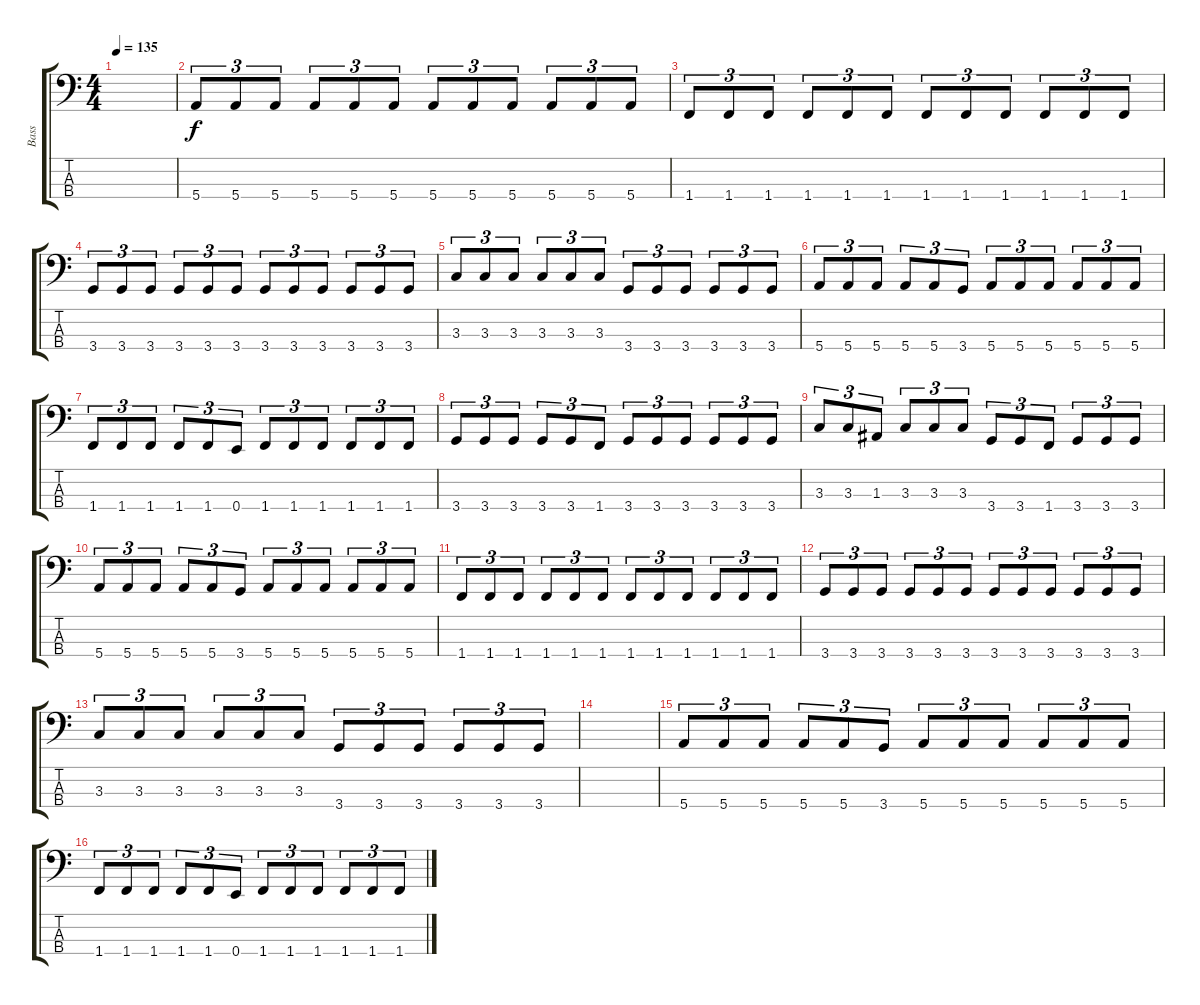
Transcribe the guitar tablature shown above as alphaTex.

\track ("Bass" "Bass") {instrument synthbass1}
\staff {score tabs}
\tuning (G2 D2 A1 E1) {hide}
\ts (4 4)
\tempo 135
\clef f4
\ks c
|
5.4.8{tu (3 2)} 5.4.8{tu (3 2)} 5.4.8{tu (3 2)} 5.4.8{tu (3 2)} 5.4.8{tu (3 2)} 5.4.8{tu (3 2)} 5.4.8{tu (3 2)} 5.4.8{tu (3 2)} 5.4.8{tu (3 2)} 5.4.8{tu (3 2)} 5.4.8{tu (3 2)} 5.4.8{tu (3 2)} |
1.4.8{tu (3 2)} 1.4.8{tu (3 2)} 1.4.8{tu (3 2)} 1.4.8{tu (3 2)} 1.4.8{tu (3 2)} 1.4.8{tu (3 2)} 1.4.8{tu (3 2)} 1.4.8{tu (3 2)} 1.4.8{tu (3 2)} 1.4.8{tu (3 2)} 1.4.8{tu (3 2)} 1.4.8{tu (3 2)} |
3.4.8{tu (3 2)} 3.4.8{tu (3 2)} 3.4.8{tu (3 2)} 3.4.8{tu (3 2)} 3.4.8{tu (3 2)} 3.4.8{tu (3 2)} 3.4.8{tu (3 2)} 3.4.8{tu (3 2)} 3.4.8{tu (3 2)} 3.4.8{tu (3 2)} 3.4.8{tu (3 2)} 3.4.8{tu (3 2)} |
3.3.8{tu (3 2)} 3.3.8{tu (3 2)} 3.3.8{tu (3 2)} 3.3.8{tu (3 2)} 3.3.8{tu (3 2)} 3.3.8{tu (3 2)} 3.4.8{tu (3 2)} 3.4.8{tu (3 2)} 3.4.8{tu (3 2)} 3.4.8{tu (3 2)} 3.4.8{tu (3 2)} 3.4.8{tu (3 2)} |
5.4.8{tu (3 2)} 5.4.8{tu (3 2)} 5.4.8{tu (3 2)} 5.4.8{tu (3 2)} 5.4.8{tu (3 2)} 3.4.8{tu (3 2)} 5.4.8{tu (3 2)} 5.4.8{tu (3 2)} 5.4.8{tu (3 2)} 5.4.8{tu (3 2)} 5.4.8{tu (3 2)} 5.4.8{tu (3 2)} |
1.4.8{tu (3 2)} 1.4.8{tu (3 2)} 1.4.8{tu (3 2)} 1.4.8{tu (3 2)} 1.4.8{tu (3 2)} 0.4.8{tu (3 2)} 1.4.8{tu (3 2)} 1.4.8{tu (3 2)} 1.4.8{tu (3 2)} 1.4.8{tu (3 2)} 1.4.8{tu (3 2)} 1.4.8{tu (3 2)} |
3.4.8{tu (3 2)} 3.4.8{tu (3 2)} 3.4.8{tu (3 2)} 3.4.8{tu (3 2)} 3.4.8{tu (3 2)} 1.4.8{tu (3 2)} 3.4.8{tu (3 2)} 3.4.8{tu (3 2)} 3.4.8{tu (3 2)} 3.4.8{tu (3 2)} 3.4.8{tu (3 2)} 3.4.8{tu (3 2)} |
3.3.8{tu (3 2)} 3.3.8{tu (3 2)} 1.3.8{tu (3 2)} 3.3.8{tu (3 2)} 3.3.8{tu (3 2)} 3.3.8{tu (3 2)} 3.4.8{tu (3 2)} 3.4.8{tu (3 2)} 1.4.8{tu (3 2)} 3.4.8{tu (3 2)} 3.4.8{tu (3 2)} 3.4.8{tu (3 2)} |
5.4.8{tu (3 2)} 5.4.8{tu (3 2)} 5.4.8{tu (3 2)} 5.4.8{tu (3 2)} 5.4.8{tu (3 2)} 3.4.8{tu (3 2)} 5.4.8{tu (3 2)} 5.4.8{tu (3 2)} 5.4.8{tu (3 2)} 5.4.8{tu (3 2)} 5.4.8{tu (3 2)} 5.4.8{tu (3 2)} |
1.4.8{tu (3 2)} 1.4.8{tu (3 2)} 1.4.8{tu (3 2)} 1.4.8{tu (3 2)} 1.4.8{tu (3 2)} 1.4.8{tu (3 2)} 1.4.8{tu (3 2)} 1.4.8{tu (3 2)} 1.4.8{tu (3 2)} 1.4.8{tu (3 2)} 1.4.8{tu (3 2)} 1.4.8{tu (3 2)} |
3.4.8{tu (3 2)} 3.4.8{tu (3 2)} 3.4.8{tu (3 2)} 3.4.8{tu (3 2)} 3.4.8{tu (3 2)} 3.4.8{tu (3 2)} 3.4.8{tu (3 2)} 3.4.8{tu (3 2)} 3.4.8{tu (3 2)} 3.4.8{tu (3 2)} 3.4.8{tu (3 2)} 3.4.8{tu (3 2)} |
3.3.8{tu (3 2)} 3.3.8{tu (3 2)} 3.3.8{tu (3 2)} 3.3.8{tu (3 2)} 3.3.8{tu (3 2)} 3.3.8{tu (3 2)} 3.4.8{tu (3 2)} 3.4.8{tu (3 2)} 3.4.8{tu (3 2)} 3.4.8{tu (3 2)} 3.4.8{tu (3 2)} 3.4.8{tu (3 2)} |
|
5.4.8{tu (3 2)} 5.4.8{tu (3 2)} 5.4.8{tu (3 2)} 5.4.8{tu (3 2)} 5.4.8{tu (3 2)} 3.4.8{tu (3 2)} 5.4.8{tu (3 2)} 5.4.8{tu (3 2)} 5.4.8{tu (3 2)} 5.4.8{tu (3 2)} 5.4.8{tu (3 2)} 5.4.8{tu (3 2)} |
1.4.8{tu (3 2)} 1.4.8{tu (3 2)} 1.4.8{tu (3 2)} 1.4.8{tu (3 2)} 1.4.8{tu (3 2)} 0.4.8{tu (3 2)} 1.4.8{tu (3 2)} 1.4.8{tu (3 2)} 1.4.8{tu (3 2)} 1.4.8{tu (3 2)} 1.4.8{tu (3 2)} 1.4.8{tu (3 2)}
